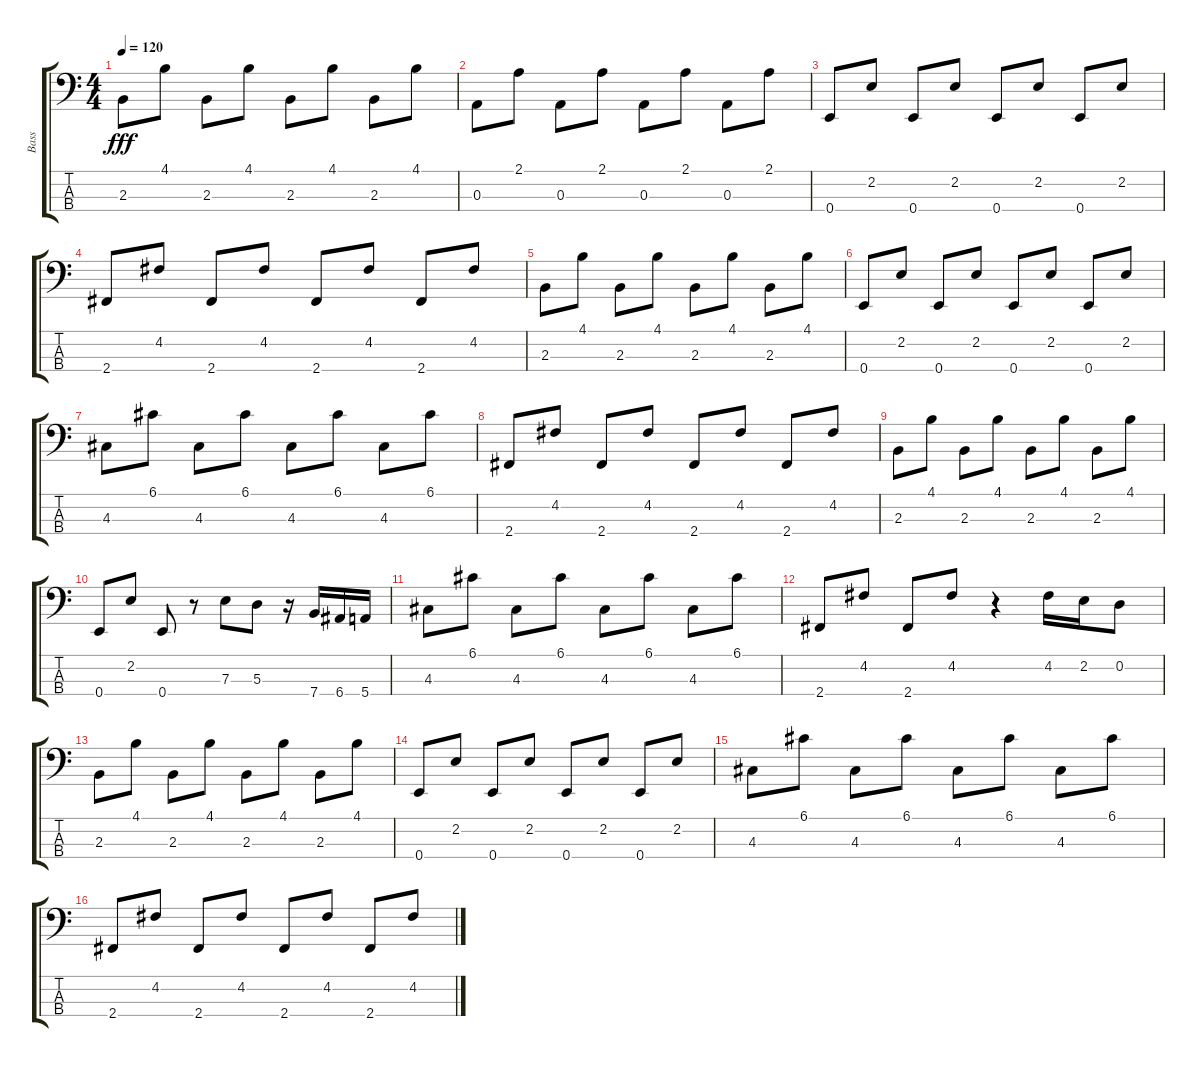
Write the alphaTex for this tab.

\track ("Bass" "Bass") {instrument electricbassfinger}
\staff {score tabs}
\tuning (G2 D2 A1 E1) {hide}
\ts (4 4)
\tempo 120
\clef f4
\ks c
2.3.8{dy fff} 4.1.8 2.3.8 4.1.8 2.3.8 4.1.8 2.3.8 4.1.8 |
0.3.8 2.1.8 0.3.8 2.1.8 0.3.8 2.1.8 0.3.8 2.1.8 |
0.4.8 2.2.8 0.4.8 2.2.8 0.4.8 2.2.8 0.4.8 2.2.8 |
2.4.8 4.2.8 2.4.8 4.2.8 2.4.8 4.2.8 2.4.8 4.2.8 |
2.3.8 4.1.8 2.3.8 4.1.8 2.3.8 4.1.8 2.3.8 4.1.8 |
0.4.8 2.2.8 0.4.8 2.2.8 0.4.8 2.2.8 0.4.8 2.2.8 |
4.3.8 6.1.8 4.3.8 6.1.8 4.3.8 6.1.8 4.3.8 6.1.8 |
2.4.8 4.2.8 2.4.8 4.2.8 2.4.8 4.2.8 2.4.8 4.2.8 |
2.3.8 4.1.8 2.3.8 4.1.8 2.3.8 4.1.8 2.3.8 4.1.8 |
0.4.8 2.2.8 0.4.8 r.8 7.3.8 5.3.8 r.16 7.4.16 6.4.16 5.4.16 |
4.3.8 6.1.8 4.3.8 6.1.8 4.3.8 6.1.8 4.3.8 6.1.8 |
2.4.8 4.2.8 2.4.8 4.2.8 r.4 4.2.16 2.2.16 0.2.8 |
2.3.8 4.1.8 2.3.8 4.1.8 2.3.8 4.1.8 2.3.8 4.1.8 |
0.4.8 2.2.8 0.4.8 2.2.8 0.4.8 2.2.8 0.4.8 2.2.8 |
4.3.8 6.1.8 4.3.8 6.1.8 4.3.8 6.1.8 4.3.8 6.1.8 |
2.4.8 4.2.8 2.4.8 4.2.8 2.4.8 4.2.8 2.4.8 4.2.8
